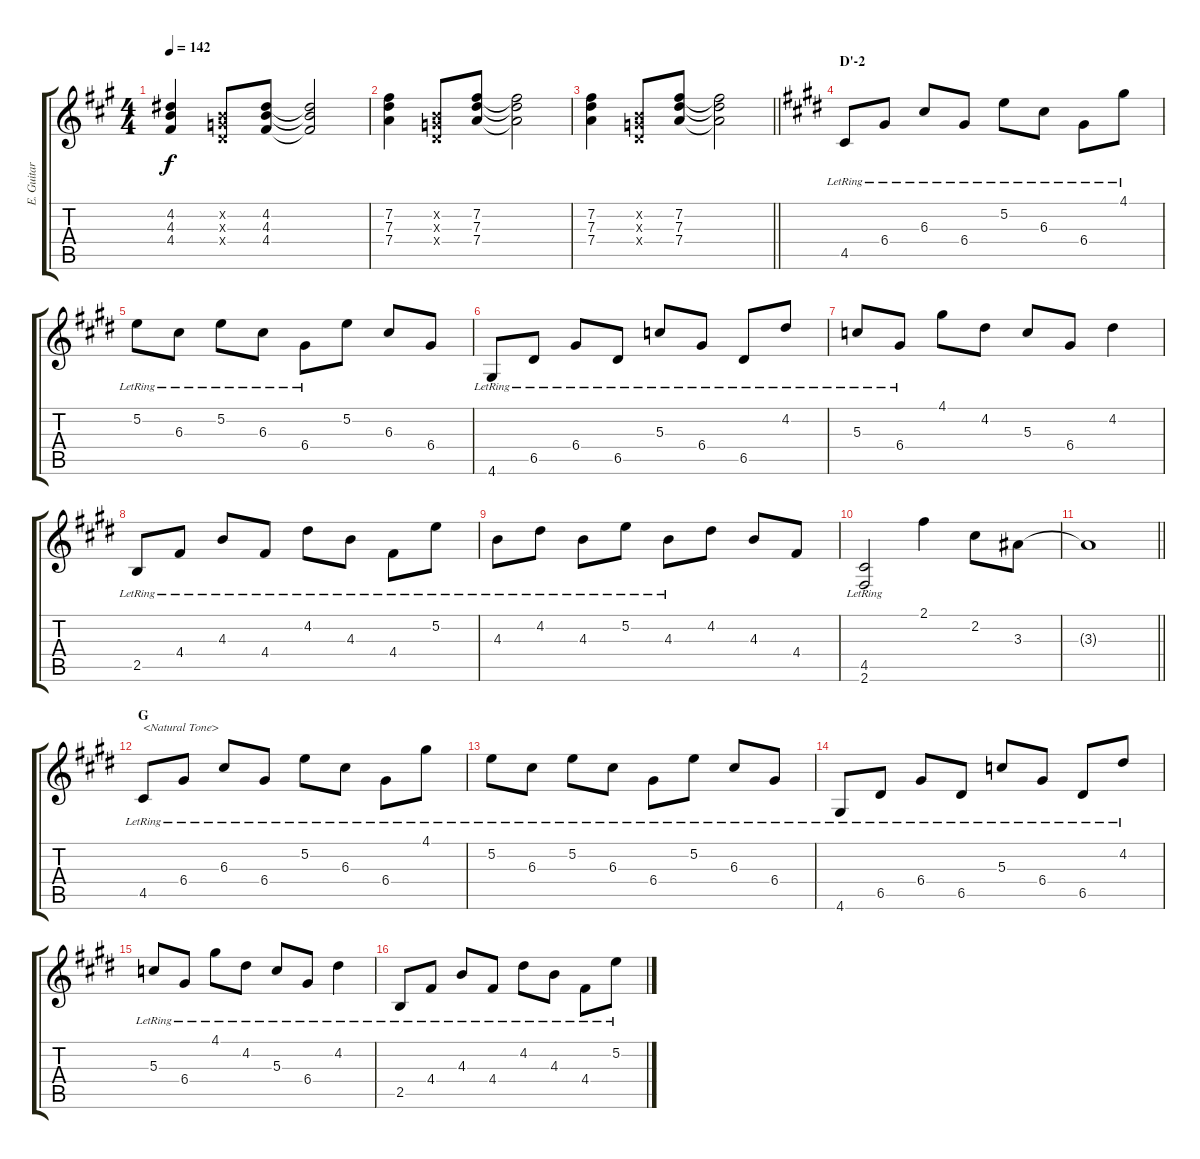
\track ("E. Guitar" "E. Guitar") {instrument overdrivenguitar}
\staff {score tabs}
\tuning (E4 B3 G3 D3 A2 E2) {hide}
\ts (4 4)
\tempo 142
\clef g2
\ks a
(4.2 4.3 4.4).4{dy f} (0.2{x} 0.3{x} 0.4{x}).8 (4.2 4.3 4.4).8 (4.2{t} 4.3{t} 4.4{t}).2 |
(7.2 7.3 7.4).4 (0.2{x} 0.3{x} 0.4{x}).8 (7.2 7.3 7.4).8 (7.2{t} 7.3{t} 7.4{t}).2 |
\barLineRight lightlight
(7.2 7.3 7.4).4 (0.2{x} 0.3{x} 0.4{x}).8 (7.2 7.3 7.4).8 (7.2{t} 7.3{t} 7.4{t}).2 |
\section ("" "D'-2")
\ks e
4.5{lr}.8 6.4{lr}.8 6.3{lr}.8 6.4{lr}.8 5.2{lr}.8 6.3{lr}.8 6.4{lr}.8 4.1{lr}.8 |
5.2{lr}.8 6.3{lr}.8 5.2{lr}.8 6.3{lr}.8 6.4{lr}.8 5.2.8 6.3.8 6.4.8 |
4.6{lr}.8 6.5{lr}.8 6.4{lr}.8 6.5{lr}.8 5.3{lr}.8 6.4{lr}.8 6.5{lr}.8 4.2{lr}.8 |
5.3{lr}.8 6.4{lr}.8 4.1.8 4.2.8 5.3.8 6.4.8 4.2.4 |
2.5{lr}.8 4.4{lr}.8 4.3{lr}.8 4.4{lr}.8 4.2{lr}.8 4.3{lr}.8 4.4{lr}.8 5.2{lr}.8 |
4.3{lr}.8 4.2{lr}.8 4.3{lr}.8 5.2{lr}.8 4.3{lr}.8 4.2.8 4.3.8 4.4.8 |
(4.5{lr} 2.6{lr}).2 2.1.4 2.2.8 3.3.8 |
\barLineRight lightlight
3.3{t}.1 |
\section ("" "G")
4.5{lr}.8{txt "<Natural Tone>" instrument electricguitarclean} 6.4{lr}.8 6.3{lr}.8 6.4{lr}.8 5.2{lr}.8 6.3{lr}.8 6.4{lr}.8 4.1{lr}.8 |
5.2{lr}.8 6.3{lr}.8 5.2{lr}.8 6.3{lr}.8 6.4{lr}.8 5.2{lr}.8 6.3{lr}.8 6.4{lr}.8 |
4.6{lr}.8 6.5{lr}.8 6.4{lr}.8 6.5{lr}.8 5.3{lr}.8 6.4{lr}.8 6.5{lr}.8 4.2{lr}.8 |
5.3{lr}.8 6.4{lr}.8 4.1{lr}.8 4.2{lr}.8 5.3{lr}.8 6.4{lr}.8 4.2{lr}.4 |
2.5{lr}.8 4.4{lr}.8 4.3{lr}.8 4.4{lr}.8 4.2{lr}.8 4.3{lr}.8 4.4{lr}.8 5.2{lr}.8
